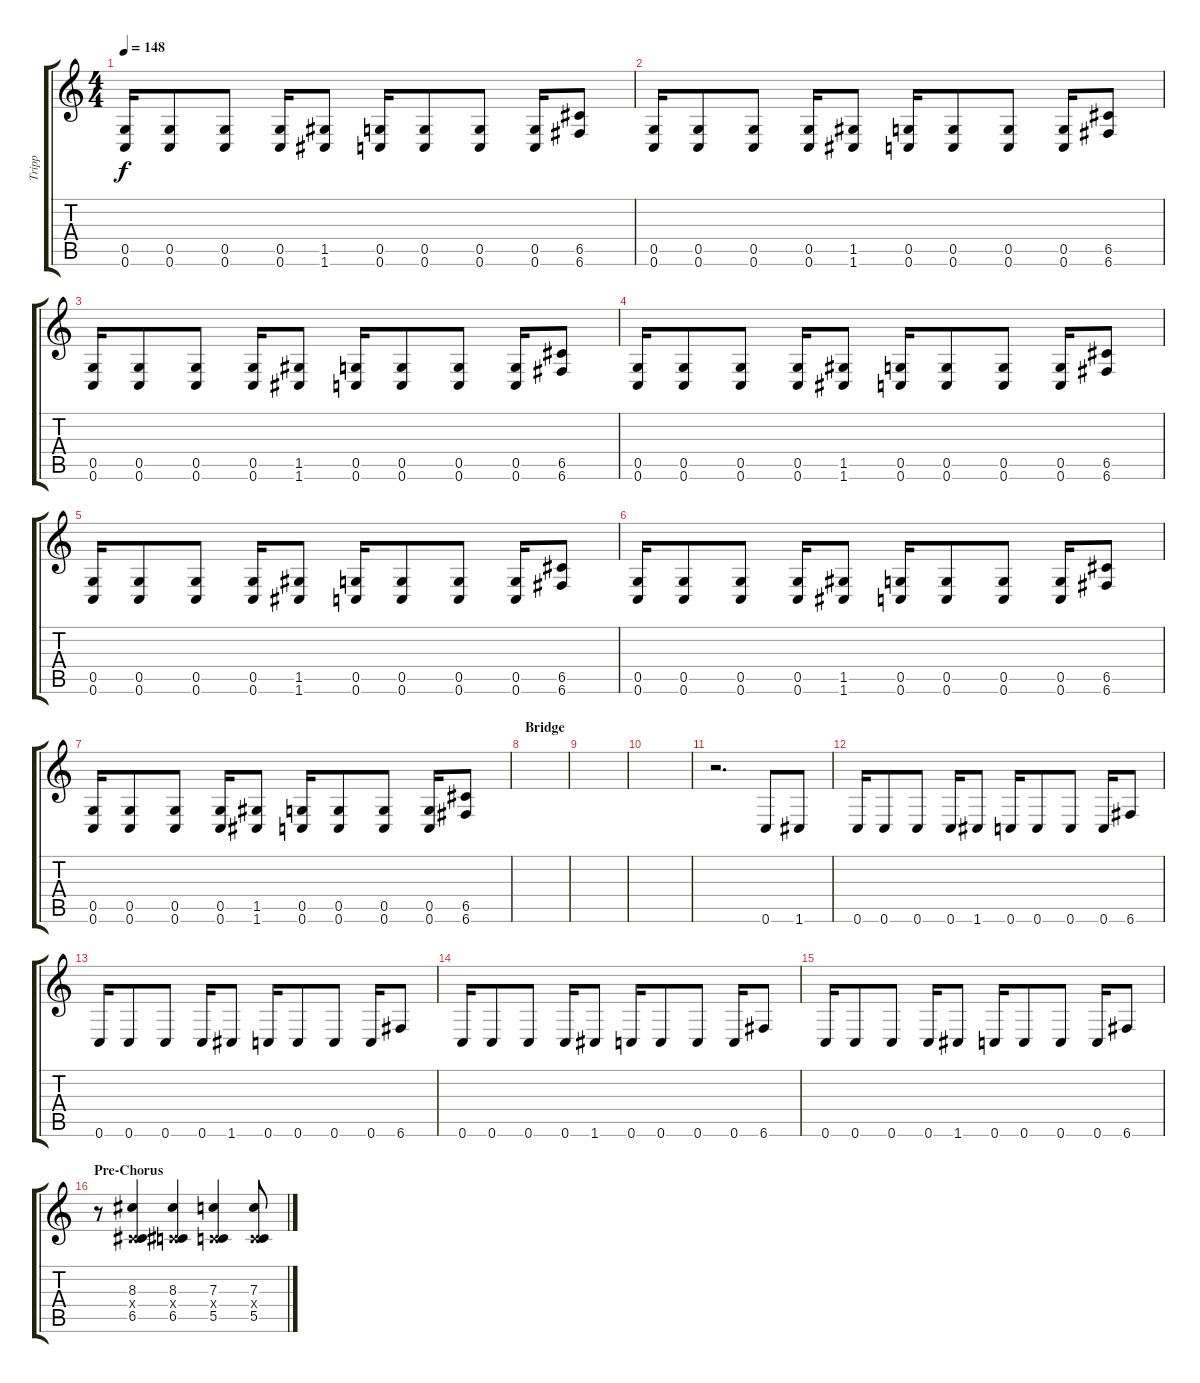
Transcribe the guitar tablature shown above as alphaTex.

\track ("Tripp" "Tripp") {instrument distortionguitar}
\staff {score tabs}
\tuning (D4 A3 F3 C3 G2 C2) {hide}
\ts (4 4)
\tempo 148
\clef g2
\ks c
(0.5 0.6).16{dy f} (0.5 0.6).8 (0.5 0.6).8 (0.5 0.6).16 (1.5 1.6).8 (0.5 0.6).16 (0.5 0.6).8 (0.5 0.6).8 (0.5 0.6).16 (6.5 6.6).8 |
(0.5 0.6).16 (0.5 0.6).8 (0.5 0.6).8 (0.5 0.6).16 (1.5 1.6).8 (0.5 0.6).16 (0.5 0.6).8 (0.5 0.6).8 (0.5 0.6).16 (6.5 6.6).8 |
(0.5 0.6).16 (0.5 0.6).8 (0.5 0.6).8 (0.5 0.6).16 (1.5 1.6).8 (0.5 0.6).16 (0.5 0.6).8 (0.5 0.6).8 (0.5 0.6).16 (6.5 6.6).8 |
(0.5 0.6).16 (0.5 0.6).8 (0.5 0.6).8 (0.5 0.6).16 (1.5 1.6).8 (0.5 0.6).16 (0.5 0.6).8 (0.5 0.6).8 (0.5 0.6).16 (6.5 6.6).8 |
(0.5 0.6).16 (0.5 0.6).8 (0.5 0.6).8 (0.5 0.6).16 (1.5 1.6).8 (0.5 0.6).16 (0.5 0.6).8 (0.5 0.6).8 (0.5 0.6).16 (6.5 6.6).8 |
(0.5 0.6).16 (0.5 0.6).8 (0.5 0.6).8 (0.5 0.6).16 (1.5 1.6).8 (0.5 0.6).16 (0.5 0.6).8 (0.5 0.6).8 (0.5 0.6).16 (6.5 6.6).8 |
(0.5 0.6).16 (0.5 0.6).8 (0.5 0.6).8 (0.5 0.6).16 (1.5 1.6).8 (0.5 0.6).16 (0.5 0.6).8 (0.5 0.6).8 (0.5 0.6).16 (6.5 6.6).8 |
\section ("" "Bridge")
|
|
|
r.2{d} 0.6.8 1.6.8 |
0.6.16 0.6.8 0.6.8 0.6.16 1.6.8 0.6.16 0.6.8 0.6.8 0.6.16 6.6.8 |
0.6.16 0.6.8 0.6.8 0.6.16 1.6.8 0.6.16 0.6.8 0.6.8 0.6.16 6.6.8 |
0.6.16 0.6.8 0.6.8 0.6.16 1.6.8 0.6.16 0.6.8 0.6.8 0.6.16 6.6.8 |
0.6.16 0.6.8 0.6.8 0.6.16 1.6.8 0.6.16 0.6.8 0.6.8 0.6.16 6.6.8 |
\section ("" "Pre-Chorus")
r.8{volume 12} (8.3 0.4{x} 6.5).4 (8.3 0.4{x} 6.5).4 (7.3 0.4{x} 5.5).4 (7.3 0.4{x} 5.5).8
